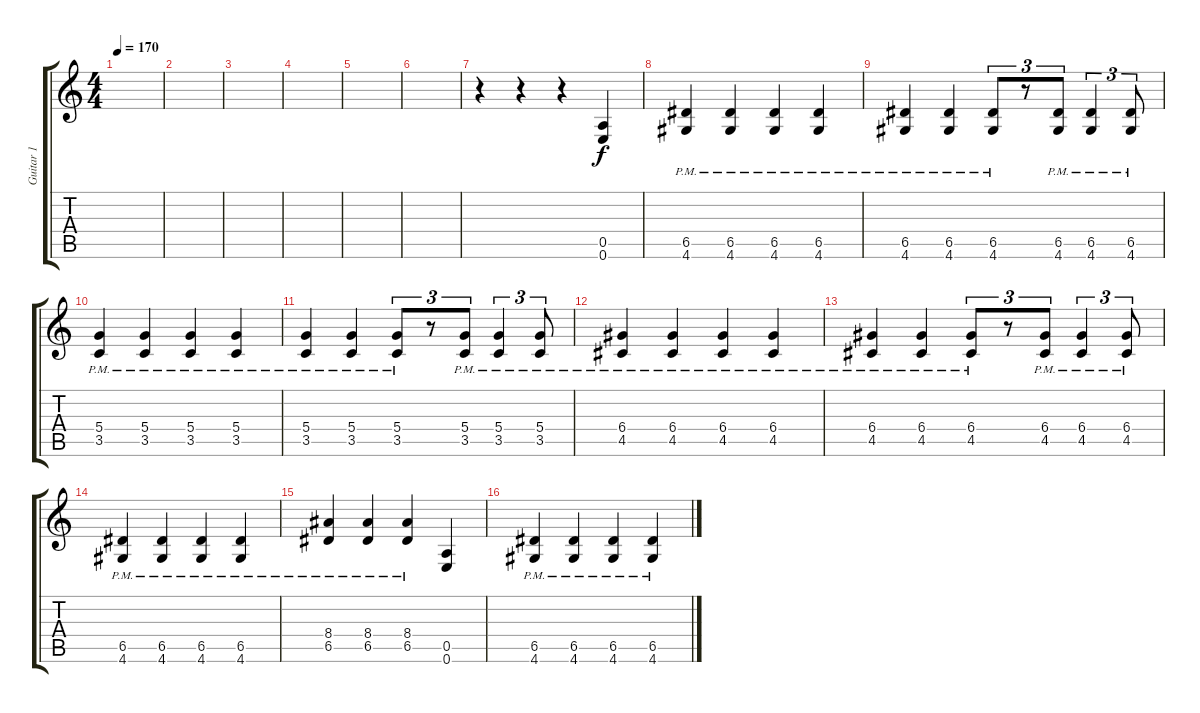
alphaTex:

\track ("Guitar 1" "Guitar 1") {instrument distortionguitar}
\staff {score tabs}
\tuning (E4 B3 G3 D3 A2 E2) {hide}
\ts (4 4)
\tempo 170
\clef g2
\ks c
|
|
|
|
|
|
r.4 r.4 r.4 (0.5 0.6).4{volume 11 instrument overdrivenguitar} |
(6.5{pm} 4.6{pm}).4 (6.5{pm} 4.6{pm}).4 (6.5{pm} 4.6{pm}).4 (6.5{pm} 4.6{pm}).4 |
(6.5{pm} 4.6{pm}).4 (6.5{pm} 4.6{pm}).4 (6.5{pm} 4.6{pm}).8{tu (3 2)} r.8{tu (3 2)} (6.5{pm} 4.6{pm}).8{tu (3 2)} (6.5{pm} 4.6{pm}).4{tu (3 2)} (6.5{pm} 4.6{pm}).8{tu (3 2)} |
(5.4{pm} 3.5{pm}).4 (5.4{pm} 3.5{pm}).4 (5.4{pm} 3.5{pm}).4 (5.4{pm} 3.5{pm}).4 |
(5.4{pm} 3.5{pm}).4 (5.4{pm} 3.5{pm}).4 (5.4{pm} 3.5{pm}).8{tu (3 2)} r.8{tu (3 2)} (5.4{pm} 3.5{pm}).8{tu (3 2)} (5.4{pm} 3.5{pm}).4{tu (3 2)} (5.4{pm} 3.5{pm}).8{tu (3 2)} |
(6.4{pm} 4.5{pm}).4 (6.4{pm} 4.5{pm}).4 (6.4{pm} 4.5{pm}).4 (6.4{pm} 4.5{pm}).4 |
(6.4{pm} 4.5{pm}).4 (6.4{pm} 4.5{pm}).4 (6.4{pm} 4.5{pm}).8{tu (3 2)} r.8{tu (3 2)} (6.4{pm} 4.5{pm}).8{tu (3 2)} (6.4{pm} 4.5{pm}).4{tu (3 2)} (6.4{pm} 4.5{pm}).8{tu (3 2)} |
(6.5{pm} 4.6{pm}).4 (6.5{pm} 4.6{pm}).4 (6.5{pm} 4.6{pm}).4 (6.5{pm} 4.6{pm}).4 |
(8.4{pm} 6.5{pm}).4 (8.4{pm} 6.5{pm}).4 (8.4{pm} 6.5{pm}).4 (0.5 0.6).4 |
(6.5{pm} 4.6{pm}).4 (6.5{pm} 4.6{pm}).4 (6.5{pm} 4.6{pm}).4 (6.5{pm} 4.6{pm}).4
